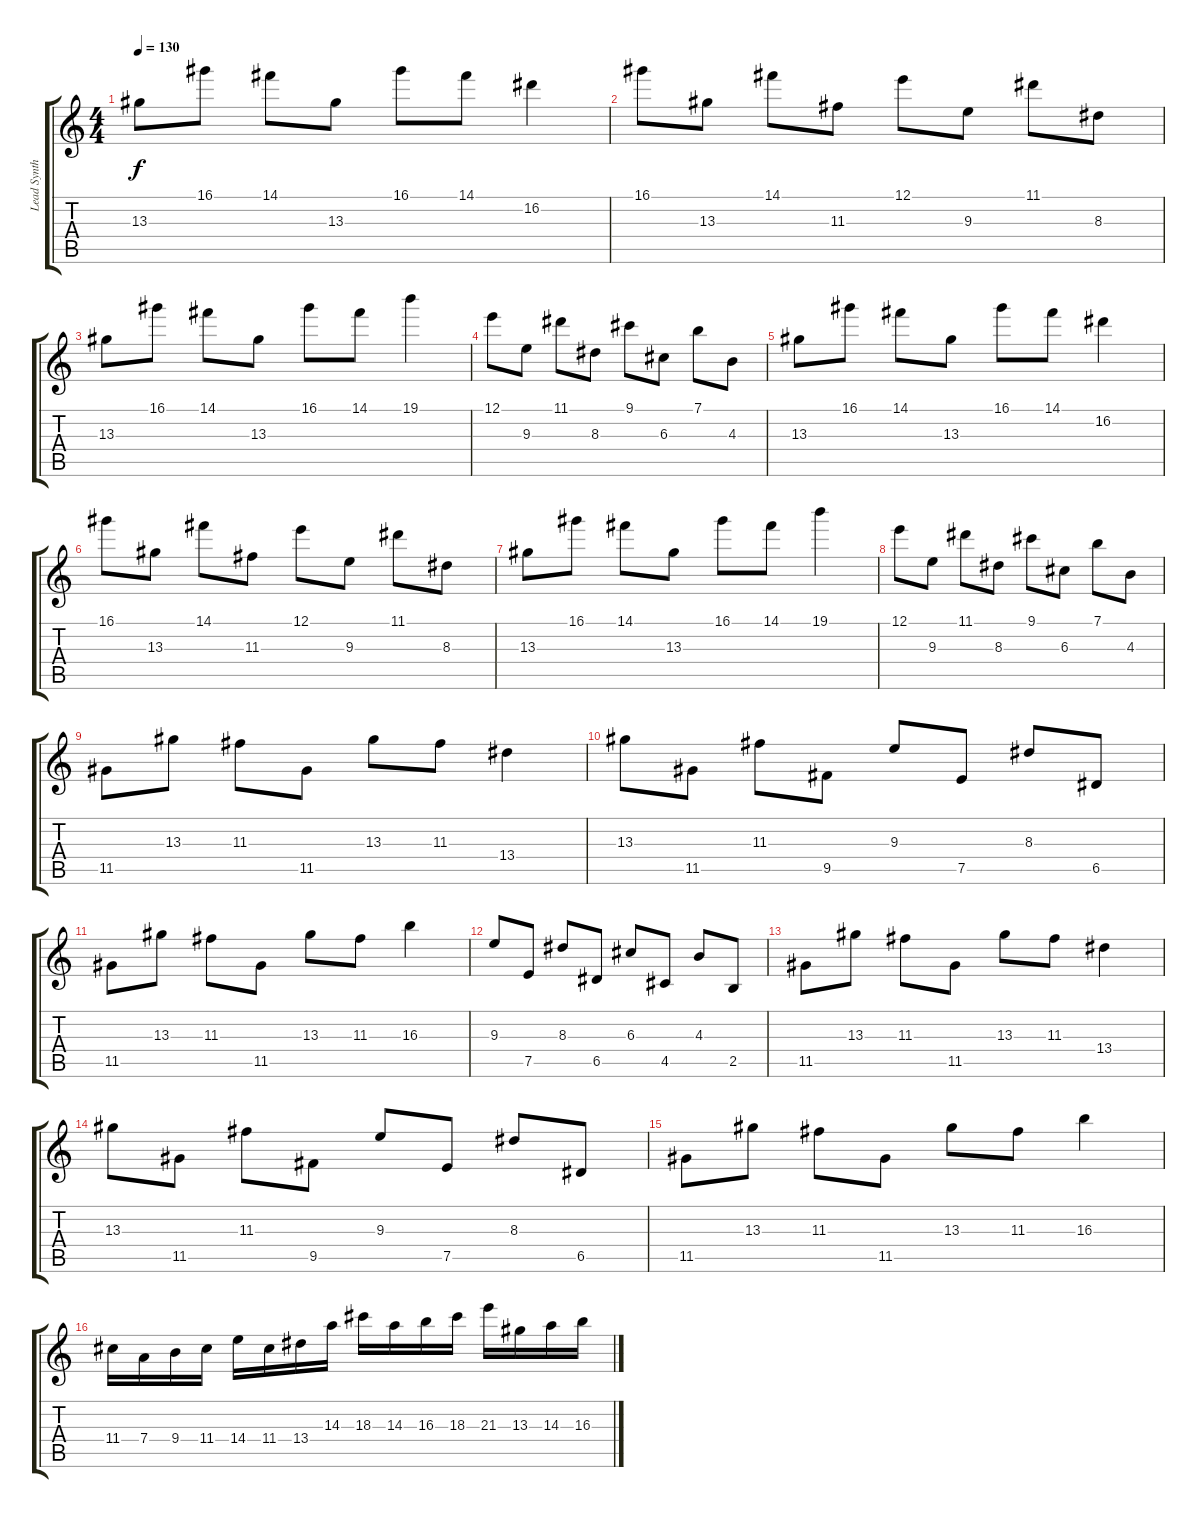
\track ("Lead Synth Left Ch." "Lead Synth") {instrument overdrivenguitar}
\staff {score tabs}
\tuning (E4 B3 G3 D3 A2 E2) {hide}
\ts (4 4)
\tempo 130
\clef g2
\ks c
13.3.8{dy f} 16.1.8 14.1.8 13.3.8 16.1.8 14.1.8 16.2.4 |
16.1.8 13.3.8 14.1.8 11.3.8 12.1.8 9.3.8 11.1.8 8.3.8 |
13.3.8 16.1.8 14.1.8 13.3.8 16.1.8 14.1.8 19.1.4 |
12.1.8 9.3.8 11.1.8 8.3.8 9.1.8 6.3.8 7.1.8 4.3.8 |
13.3.8 16.1.8 14.1.8 13.3.8 16.1.8 14.1.8 16.2.4 |
16.1.8 13.3.8 14.1.8 11.3.8 12.1.8 9.3.8 11.1.8 8.3.8 |
13.3.8 16.1.8 14.1.8 13.3.8 16.1.8 14.1.8 19.1.4 |
12.1.8 9.3.8 11.1.8 8.3.8 9.1.8 6.3.8 7.1.8 4.3.8 |
11.5.8 13.3.8 11.3.8 11.5.8 13.3.8 11.3.8 13.4.4 |
13.3.8 11.5.8 11.3.8 9.5.8 9.3.8 7.5.8 8.3.8 6.5.8 |
11.5.8 13.3.8 11.3.8 11.5.8 13.3.8 11.3.8 16.3.4 |
9.3.8 7.5.8 8.3.8 6.5.8 6.3.8 4.5.8 4.3.8 2.5.8 |
11.5.8 13.3.8 11.3.8 11.5.8 13.3.8 11.3.8 13.4.4 |
13.3.8 11.5.8 11.3.8 9.5.8 9.3.8 7.5.8 8.3.8 6.5.8 |
11.5.8 13.3.8 11.3.8 11.5.8 13.3.8 11.3.8 16.3.4 |
11.4.16 7.4.16 9.4.16 11.4.16 14.4.16 11.4.16 13.4.16 14.3.16 18.3.16 14.3.16 16.3.16 18.3.16 21.3.16 13.3.16 14.3.16 16.3.16
